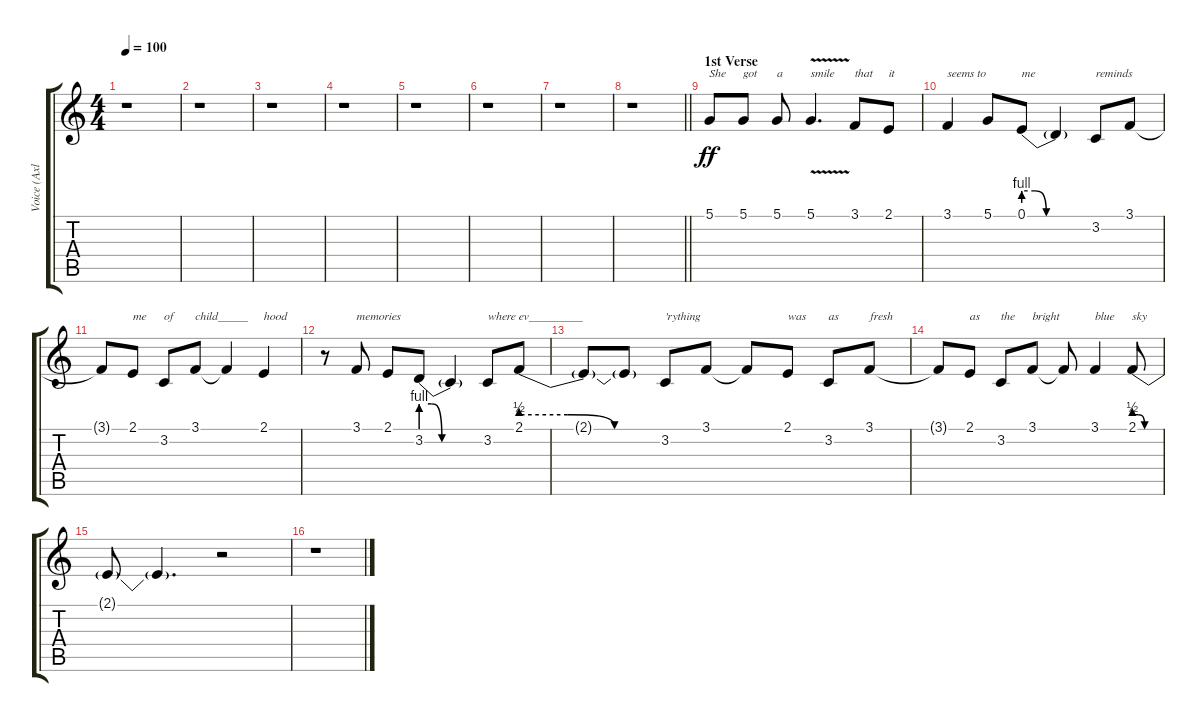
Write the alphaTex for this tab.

\track ("Voice (Axl)" "Voice (Axl") {instrument lead2sawtooth}
\staff {score tabs}
\tuning (D4 A3 F3 C3 G2 D2) {hide}
\ts (4 4)
\tempo 100
\clef g2
\ks c
r.1{dy ff} |
r.1 |
r.1 |
r.1 |
r.1 |
r.1 |
r.1 |
\barLineRight lightlight
r.1 |
\section ("" "1st Verse")
5.1.8{txt "She"} 5.1.8{txt "got"} 5.1.8{txt "a"} 5.1{v}.4{d txt "smile"} 3.1.8{txt "that"} 2.1.8{txt "it"} |
3.1.4{txt "seems to"} 5.1.8 0.1{be (custom 0 4 10 4 20 0 40 0 60 0)}.8{txt "me"} 0.1{t}.4 3.2.8{txt "reminds"} 3.1.8 |
3.1{t}.8 2.1.8{txt "me"} 3.2.8{txt "of"} 3.1.8{txt "child_____"} 3.1{t}.4 2.1.4{txt "hood"} |
r.8 3.1.8{txt "memories"} 2.1.8 3.2{be (custom 0 4 10 4 20 0 40 0 60 0)}.8 3.2{t}.4 3.2.8{txt "where ev_________"} 2.1{be (custom 0 2 20 2 40 0 60 0)}.8 |
2.1{t}.8 2.1{t}.8 3.2.8{txt "'rything"} 3.1.8 3.1{t}.8 2.1.8{txt "was"} 3.2.8{txt "as"} 3.1.8{txt "fresh"} |
3.1{t}.8 2.1.8{txt "as"} 3.2.8{txt "the"} 3.1.8{txt "bright"} 3.1{t}.8 3.1.4{txt "blue"} 2.1{be (custom 0 2 10 2 25 0 40 0 60 0)}.8{txt "sky"} |
2.1{t}.8 2.1{t}.4{d} r.2 |
r.1
